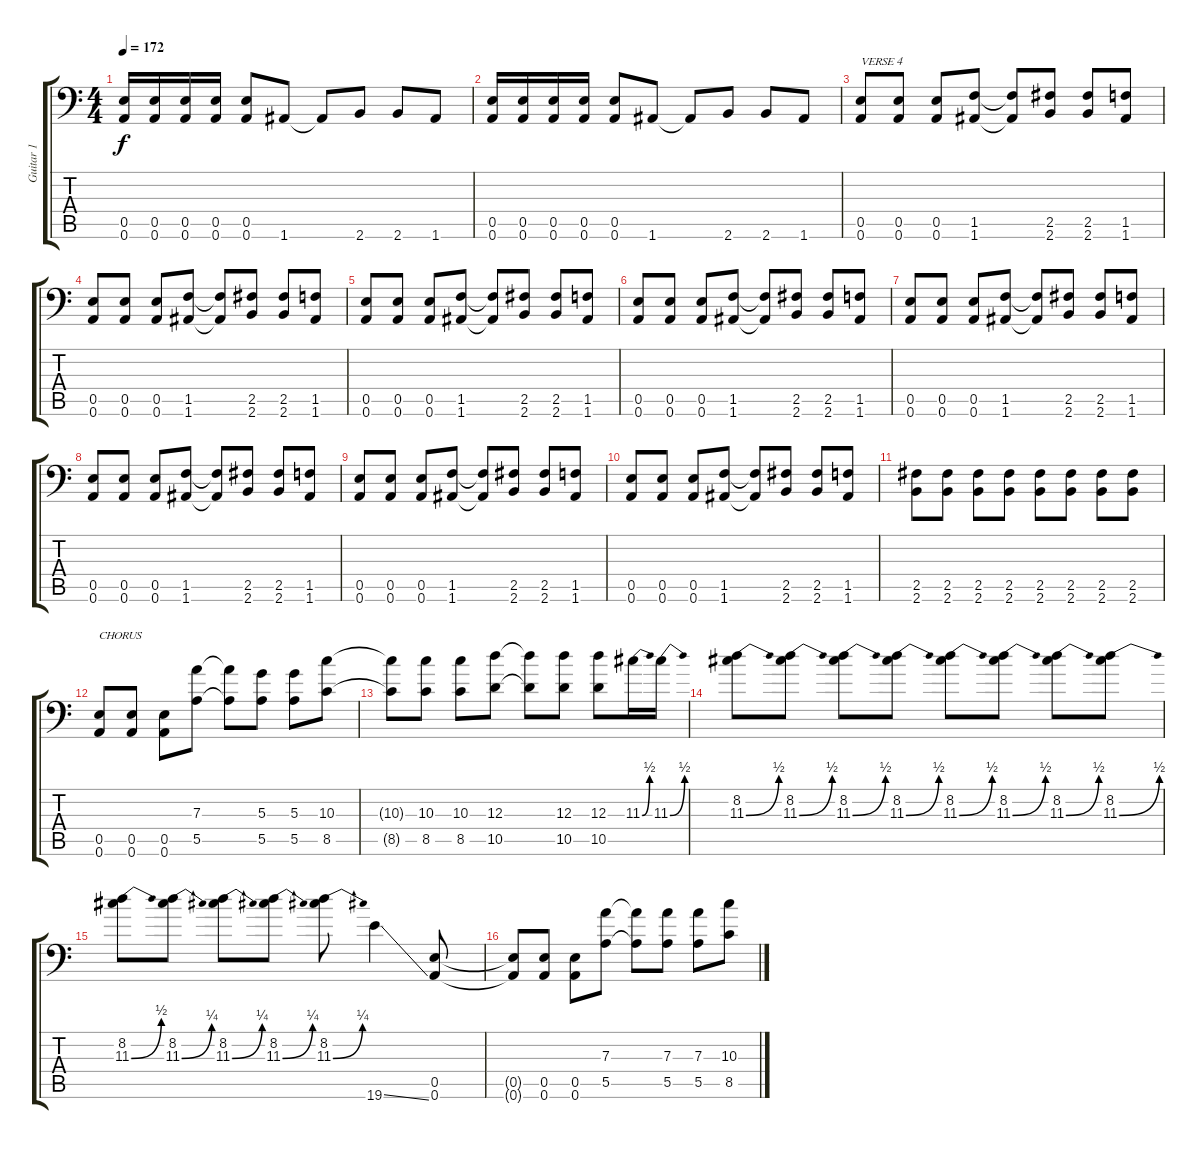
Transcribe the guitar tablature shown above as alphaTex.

\track ("Guitar 1" "Guitar 1") {instrument distortionguitar}
\staff {score tabs}
\tuning (B3 Gb3 D3 A2 E2 A1) {hide}
\ts (4 4)
\tempo 172
\clef f4
\ks c
(0.5 0.6).16{dy f} (0.5 0.6).16 (0.5 0.6).16 (0.5 0.6).16 (0.5 0.6).8 1.6.8 1.6{t}.8 2.6.8 2.6.8 1.6.8 |
(0.5 0.6).16 (0.5 0.6).16 (0.5 0.6).16 (0.5 0.6).16 (0.5 0.6).8 1.6.8 1.6{t}.8 2.6.8 2.6.8 1.6.8 |
(0.5 0.6).8{txt "VERSE 4"} (0.5 0.6).8 (0.5 0.6).8 (1.5 1.6).8 (1.5{t} 1.6{t}).8 (2.5 2.6).8 (2.5 2.6).8 (1.5 1.6).8 |
(0.5 0.6).8 (0.5 0.6).8 (0.5 0.6).8 (1.5 1.6).8 (1.5{t} 1.6{t}).8 (2.5 2.6).8 (2.5 2.6).8 (1.5 1.6).8 |
(0.5 0.6).8 (0.5 0.6).8 (0.5 0.6).8 (1.5 1.6).8 (1.5{t} 1.6{t}).8 (2.5 2.6).8 (2.5 2.6).8 (1.5 1.6).8 |
(0.5 0.6).8 (0.5 0.6).8 (0.5 0.6).8 (1.5 1.6).8 (1.5{t} 1.6{t}).8 (2.5 2.6).8 (2.5 2.6).8 (1.5 1.6).8 |
(0.5 0.6).8 (0.5 0.6).8 (0.5 0.6).8 (1.5 1.6).8 (1.5{t} 1.6{t}).8 (2.5 2.6).8 (2.5 2.6).8 (1.5 1.6).8 |
(0.5 0.6).8 (0.5 0.6).8 (0.5 0.6).8 (1.5 1.6).8 (1.5{t} 1.6{t}).8 (2.5 2.6).8 (2.5 2.6).8 (1.5 1.6).8 |
(0.5 0.6).8 (0.5 0.6).8 (0.5 0.6).8 (1.5 1.6).8 (1.5{t} 1.6{t}).8 (2.5 2.6).8 (2.5 2.6).8 (1.5 1.6).8 |
(0.5 0.6).8 (0.5 0.6).8 (0.5 0.6).8 (1.5 1.6).8 (1.5{t} 1.6{t}).8 (2.5 2.6).8 (2.5 2.6).8 (1.5 1.6).8 |
(2.5 2.6).8 (2.5 2.6).8 (2.5 2.6).8 (2.5 2.6).8 (2.5 2.6).8 (2.5 2.6).8 (2.5 2.6).8 (2.5 2.6).8 |
(0.5 0.6).8{txt "CHORUS"} (0.5 0.6).8 (0.5 0.6).8 (7.3 5.5).8 (7.3{t} 5.5{t}).8 (5.3 5.5).8 (5.3 5.5).8 (10.3 8.5).8 |
(10.3{t} 8.5{t}).8 (10.3 8.5).8 (10.3 8.5).8 (12.3 10.5).8 (12.3{t} 10.5{t}).8 (12.3 10.5).8 (12.3 10.5).8 11.3{be (bend 0 0 60 2)}.16 11.3{be (bend 0 0 60 2)}.16 |
(8.2 11.3{be (bend 0 0 60 2)}).8 (8.2 11.3{be (bend 0 0 60 2)}).8 (8.2 11.3{be (bend 0 0 60 2)}).8 (8.2 11.3{be (bend 0 0 60 2)}).8 (8.2 11.3{be (bend 0 0 60 2)}).8 (8.2 11.3{be (bend 0 0 60 2)}).8 (8.2 11.3{be (bend 0 0 60 2)}).8 (8.2 11.3{be (bend 0 0 60 2)}).8 |
(8.2 11.3{be (bend 0 0 60 2)}).8 (8.2 11.3{be (bend 0 0 60 1)}).8 (8.2 11.3{be (bend 0 0 60 1)}).8 (8.2 11.3{be (bend 0 0 60 1)}).8 (8.2 11.3{be (bend 0 0 60 1)}).8 19.6{ss}.4 (0.5 0.6).8 |
(0.5{t} 0.6{t}).8 (0.5 0.6).8 (0.5 0.6).8 (7.3 5.5).8 (7.3{t} 5.5{t}).8 (7.3 5.5).8 (7.3 5.5).8 (10.3 8.5).8
